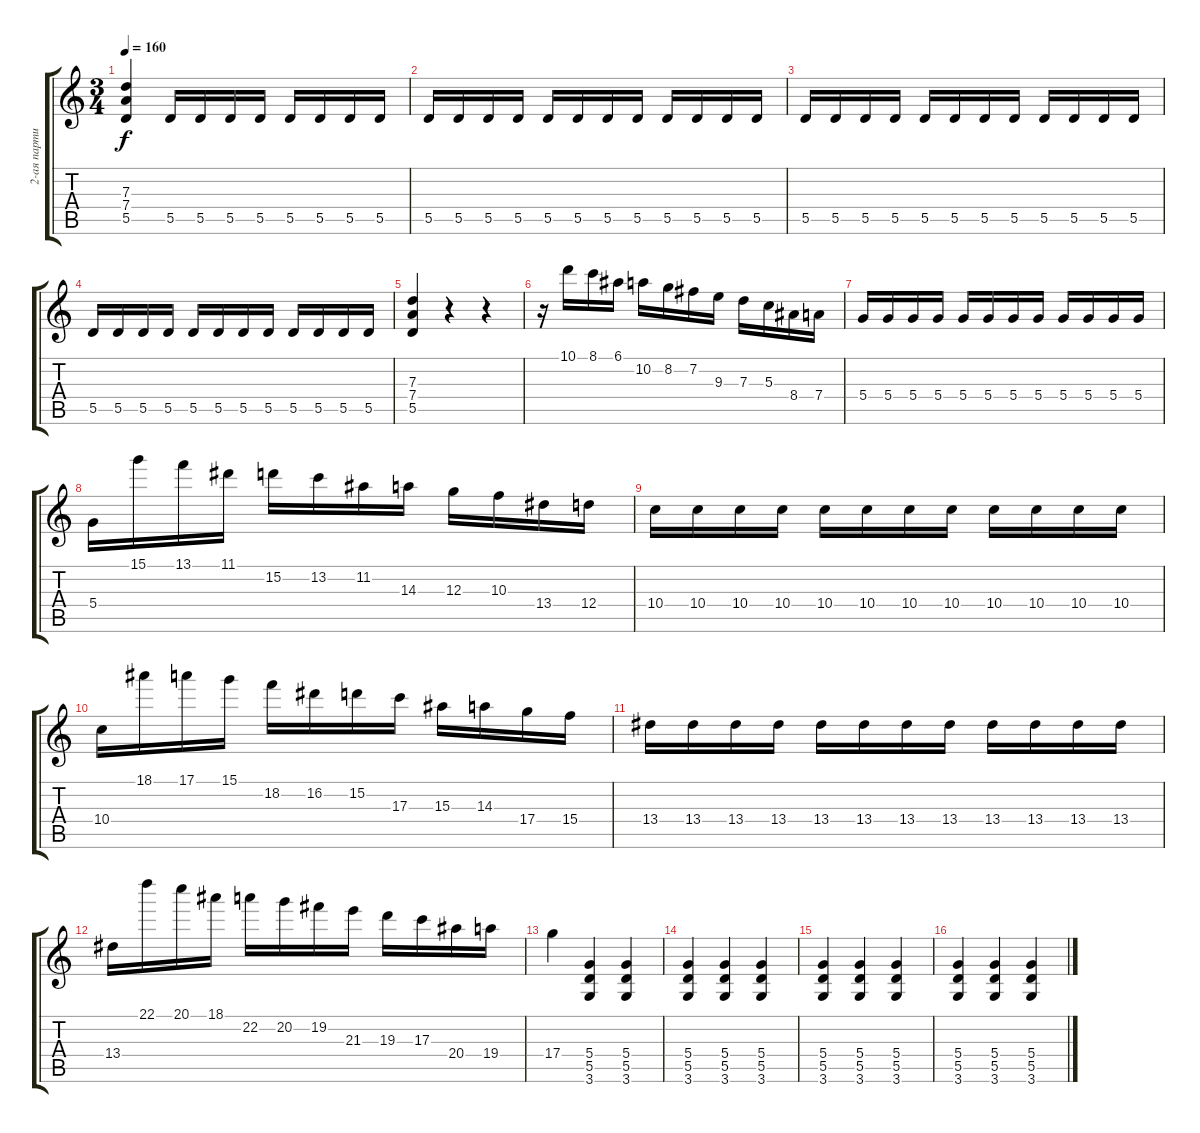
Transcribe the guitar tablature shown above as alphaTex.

\track ("2-ая партия by Rome Efa" "2-ая парти") {instrument distortionguitar}
\staff {score tabs}
\tuning (E4 B3 G3 D3 A2 E2) {hide}
\ts (3 4)
\tempo 160
\clef g2
\ks c
(7.3 7.4 5.5).4{dy f} 5.5.16 5.5.16 5.5.16 5.5.16 5.5.16 5.5.16 5.5.16 5.5.16 |
5.5.16 5.5.16 5.5.16 5.5.16 5.5.16 5.5.16 5.5.16 5.5.16 5.5.16 5.5.16 5.5.16 5.5.16 |
5.5.16 5.5.16 5.5.16 5.5.16 5.5.16 5.5.16 5.5.16 5.5.16 5.5.16 5.5.16 5.5.16 5.5.16 |
5.5.16 5.5.16 5.5.16 5.5.16 5.5.16 5.5.16 5.5.16 5.5.16 5.5.16 5.5.16 5.5.16 5.5.16 |
(7.3 7.4 5.5).4 r.4 r.4 |
r.16 10.1.16 8.1.16 6.1.16 10.2.16 8.2.16 7.2.16 9.3.16 7.3.16 5.3.16 8.4.16 7.4.16 |
5.4.16 5.4.16 5.4.16 5.4.16 5.4.16 5.4.16 5.4.16 5.4.16 5.4.16 5.4.16 5.4.16 5.4.16 |
5.4.16 15.1.16 13.1.16 11.1.16 15.2.16 13.2.16 11.2.16 14.3.16 12.3.16 10.3.16 13.4.16 12.4.16 |
10.4.16 10.4.16 10.4.16 10.4.16 10.4.16 10.4.16 10.4.16 10.4.16 10.4.16 10.4.16 10.4.16 10.4.16 |
10.4.16 18.1.16 17.1.16 15.1.16 18.2.16 16.2.16 15.2.16 17.3.16 15.3.16 14.3.16 17.4.16 15.4.16 |
13.4.16 13.4.16 13.4.16 13.4.16 13.4.16 13.4.16 13.4.16 13.4.16 13.4.16 13.4.16 13.4.16 13.4.16 |
13.4.16 22.1.16 20.1.16 18.1.16 22.2.16 20.2.16 19.2.16 21.3.16 19.3.16 17.3.16 20.4.16 19.4.16 |
17.4.4 (5.4 5.5 3.6).4 (5.4 5.5 3.6).4 |
(5.4 5.5 3.6).4 (5.4 5.5 3.6).4 (5.4 5.5 3.6).4 |
(5.4 5.5 3.6).4 (5.4 5.5 3.6).4 (5.4 5.5 3.6).4 |
(5.4 5.5 3.6).4 (5.4 5.5 3.6).4 (5.4 5.5 3.6).4
